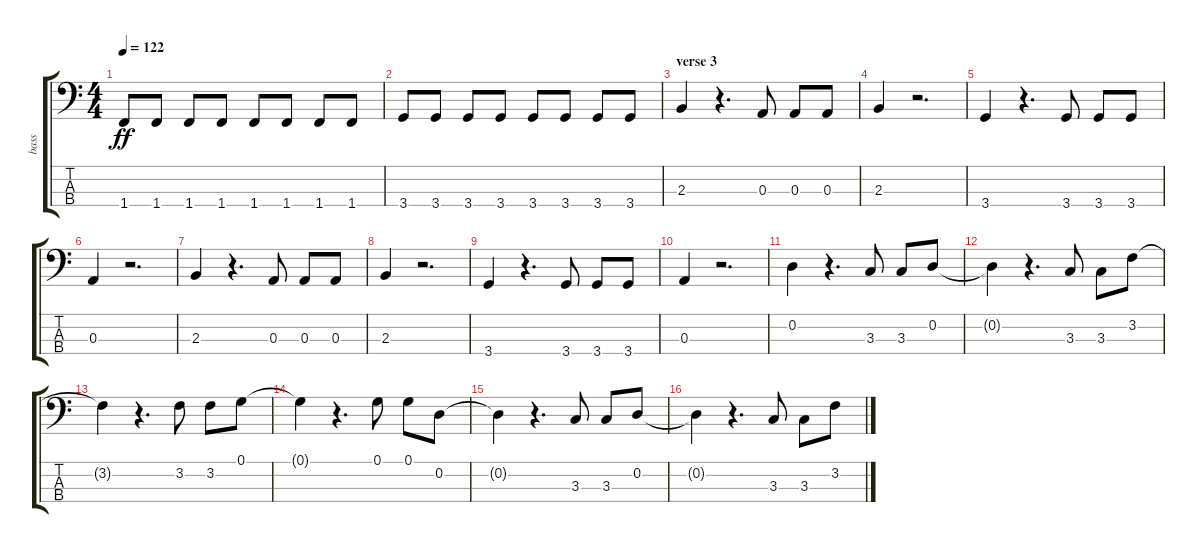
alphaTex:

\track ("bass" "bass") {instrument electricbassfinger}
\staff {score tabs}
\tuning (G2 D2 A1 E1) {hide}
\ts (4 4)
\tempo 122
\clef f4
\ks c
1.4.8{dy ff} 1.4.8 1.4.8 1.4.8 1.4.8 1.4.8 1.4.8 1.4.8 |
3.4.8 3.4.8 3.4.8 3.4.8 3.4.8 3.4.8 3.4.8 3.4.8 |
\section ("" "verse 3")
2.3.4 r.4{d} 0.3.8 0.3.8 0.3.8 |
2.3.4 r.2{d} |
3.4.4 r.4{d} 3.4.8 3.4.8 3.4.8 |
0.3.4 r.2{d} |
2.3.4 r.4{d} 0.3.8 0.3.8 0.3.8 |
2.3.4 r.2{d} |
3.4.4 r.4{d} 3.4.8 3.4.8 3.4.8 |
0.3.4 r.2{d} |
0.2.4 r.4{d} 3.3.8 3.3.8 0.2.8 |
0.2{t}.4 r.4{d} 3.3.8 3.3.8 3.2.8 |
3.2{t}.4 r.4{d} 3.2.8 3.2.8 0.1.8 |
0.1{t}.4 r.4{d} 0.1.8 0.1.8 0.2.8 |
0.2{t}.4 r.4{d} 3.3.8 3.3.8 0.2.8 |
0.2{t}.4 r.4{d} 3.3.8 3.3.8 3.2.8
